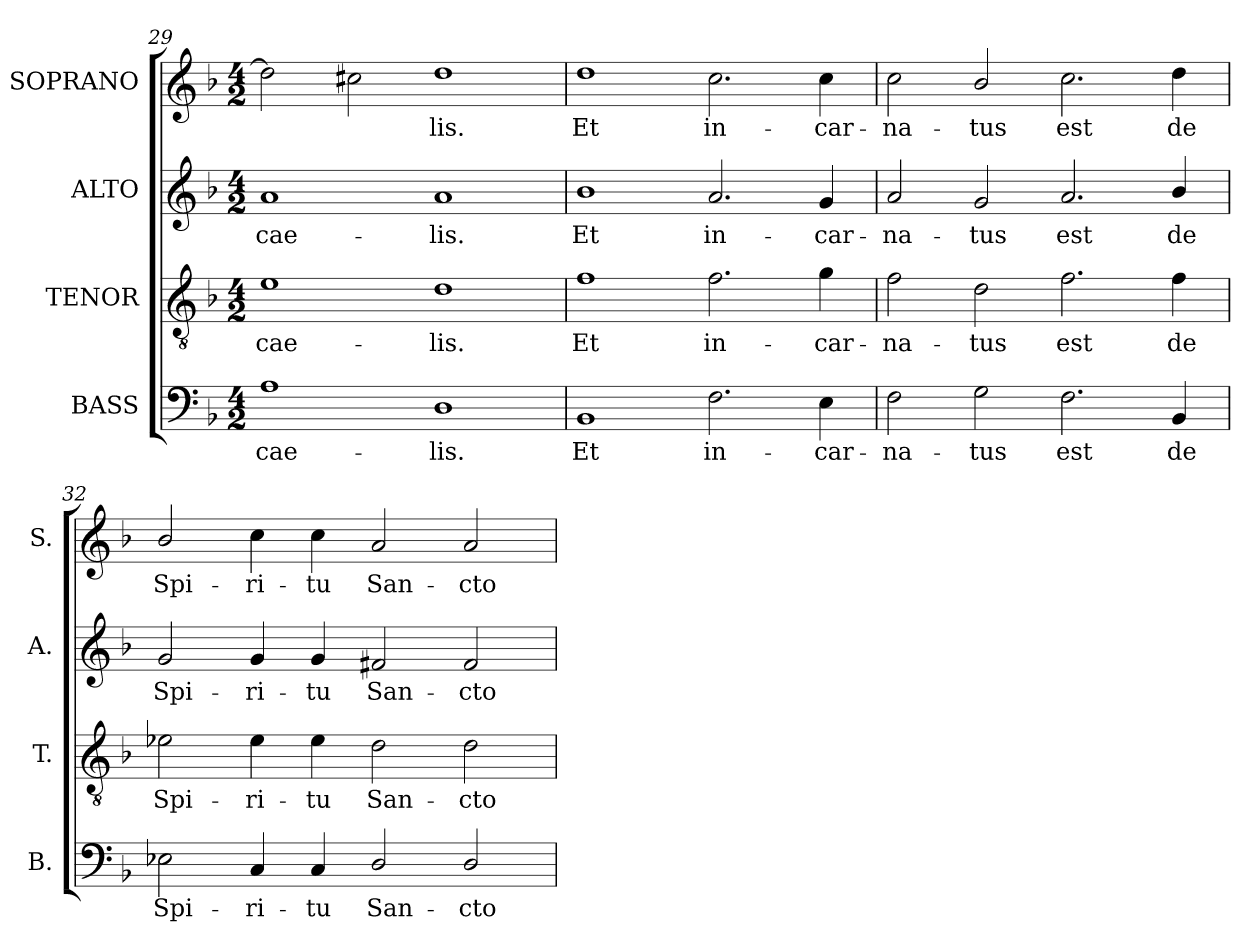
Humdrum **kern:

**kern	**text	**kern	**text	**kern	**text	**kern	**text
*part4	*part4	*part3	*part3	*part2	*part2	*part1	*part1
*staff4	*staff4	*staff3	*staff3	*staff2	*staff2	*staff1	*staff1
*I"BASS	*	*I"TENOR	*	*I"ALTO	*	*I"SOPRANO	*
*I'B.	*	*I'T.	*	*I'A.	*	*I'S.	*
*clefF4	*	*clefGv2	*	*clefG2	*	*clefG2	*
*	*	*ITrd7c12	*	*	*	*	*
*k[b-]	*	*k[b-]	*	*k[b-]	*	*k[b-]	*
*F:	*	*F:	*	*F:	*	*F:	*
*M4/2	*	*M4/2	*	*M4/2	*	*M4/2	*
=29	=29	=29	=29	=29	=29	=29	=29
!	!LO:LY:b:color=#000000	!	!	!	!	!	!
!	!	!	!LO:LY:b:color=#000000	!	!	!	!
!	!	!	!	!	!LO:LY:b:color=#000000	!	!
1Ai	cae-	1Ei	cae-	1ai	cae-	2ddi\]	.
.	.	.	.	.	.	2cc#Xi\	.
!	!LO:LY:b:color=#000000	!	!	!	!	!	!
!	!	!	!LO:LY:b:color=#000000	!	!	!	!
!	!	!	!	!	!LO:LY:b:color=#000000	!	!
!	!	!	!	!	!	!	!LO:LY:b:color=#000000
1Di	-lis.	1Di	-lis.	1ai	-lis.	1ddi	-lis.
!!LO:LB:g=z
=30	=30	=30	=30	=30	=30	=30	=30
!	!LO:LY:b:color=#000000	!	!	!	!	!	!
!	!	!	!LO:LY:b:color=#000000	!	!	!	!
!	!	!	!	!	!LO:LY:b:color=#000000	!	!
!	!	!	!	!	!	!	!LO:LY:b:color=#000000
1BB-i	Et	1Fi	Et	1b-i	Et	1ddi	Et
!	!LO:LY:b:color=#000000	!	!	!	!	!	!
!	!	!	!LO:LY:b:color=#000000	!	!	!	!
!	!	!	!	!	!LO:LY:b:color=#000000	!	!
!	!	!	!	!	!	!	!LO:LY:b:color=#000000
2.Fi\	in-	2.Fi\	in-	2.ai/	in-	2.cci\	in-
!	!LO:LY:b:color=#000000	!	!	!	!	!	!
!	!	!	!LO:LY:b:color=#000000	!	!	!	!
!	!	!	!	!	!LO:LY:b:color=#000000	!	!
!	!	!	!	!	!	!	!LO:LY:b:color=#000000
4Ei\	-car-	4Gi\	-car-	4gi/	-car-	4cci\	-car-
=31	=31	=31	=31	=31	=31	=31	=31
!	!LO:LY:b:color=#000000	!	!	!	!	!	!
!	!	!	!LO:LY:b:color=#000000	!	!	!	!
!	!	!	!	!	!LO:LY:b:color=#000000	!	!
!	!	!	!	!	!	!	!LO:LY:b:color=#000000
2Fi\	-na-	2Fi\	-na-	2ai/	-na-	2cci\	-na-
!	!LO:LY:b:color=#000000	!	!	!	!	!	!
!	!	!	!LO:LY:b:color=#000000	!	!	!	!
!	!	!	!	!	!LO:LY:b:color=#000000	!	!
!	!	!	!	!	!	!	!LO:LY:b:color=#000000
2Gi\	-tus	2Di\	-tus	2gi/	-tus	2b-i/	-tus
!	!LO:LY:b:color=#000000	!	!	!	!	!	!
!	!	!	!LO:LY:b:color=#000000	!	!	!	!
!	!	!	!	!	!LO:LY:b:color=#000000	!	!
!	!	!	!	!	!	!	!LO:LY:b:color=#000000
2.Fi\	est	2.Fi\	est	2.ai/	est	2.cci\	est
!	!LO:LY:b:color=#000000	!	!	!	!	!	!
!	!	!	!LO:LY:b:color=#000000	!	!	!	!
!	!	!	!	!	!LO:LY:b:color=#000000	!	!
!	!	!	!	!	!	!	!LO:LY:b:color=#000000
4BB-i/	de	4Fi\	de	4b-i/	de	4ddi\	de
=32	=32	=32	=32	=32	=32	=32	=32
!	!LO:LY:b:color=#000000	!	!	!	!	!	!
!	!	!	!LO:LY:b:color=#000000	!	!	!	!
!	!	!	!	!	!LO:LY:b:color=#000000	!	!
!	!	!	!	!	!	!	!LO:LY:b:color=#000000
2E-Xi\	Spi-	2E-Xi\	Spi-	2gi/	Spi-	2b-i/	Spi-
!	!LO:LY:b:color=#000000	!	!	!	!	!	!
!	!	!	!LO:LY:b:color=#000000	!	!	!	!
!	!	!	!	!	!LO:LY:b:color=#000000	!	!
!	!	!	!	!	!	!	!LO:LY:b:color=#000000
4Ci/	-ri-	4E-i\	-ri-	4gi/	-ri-	4cci\	-ri-
!	!LO:LY:b:color=#000000	!	!	!	!	!	!
!	!	!	!LO:LY:b:color=#000000	!	!	!	!
!	!	!	!	!	!LO:LY:b:color=#000000	!	!
!	!	!	!	!	!	!	!LO:LY:b:color=#000000
4Ci/	-tu	4E-i\	-tu	4gi/	-tu	4cci\	-tu
!	!LO:LY:b:color=#000000	!	!	!	!	!	!
!	!	!	!LO:LY:b:color=#000000	!	!	!	!
!	!	!	!	!	!LO:LY:b:color=#000000	!	!
!	!	!	!	!	!	!	!LO:LY:b:color=#000000
2Di/	San-	2Di\	San-	2f#Xi/	San-	2ai/	San-
!	!LO:LY:b:color=#000000	!	!	!	!	!	!
!	!	!	!LO:LY:b:color=#000000	!	!	!	!
!	!	!	!	!	!LO:LY:b:color=#000000	!	!
!	!	!	!	!	!	!	!LO:LY:b:color=#000000
2Di/	-cto	2Di\	-cto	2f#i/	-cto	2ai/	-cto
=	=	=	=	=	=	=	=
*-	*-	*-	*-	*-	*-	*-	*-
